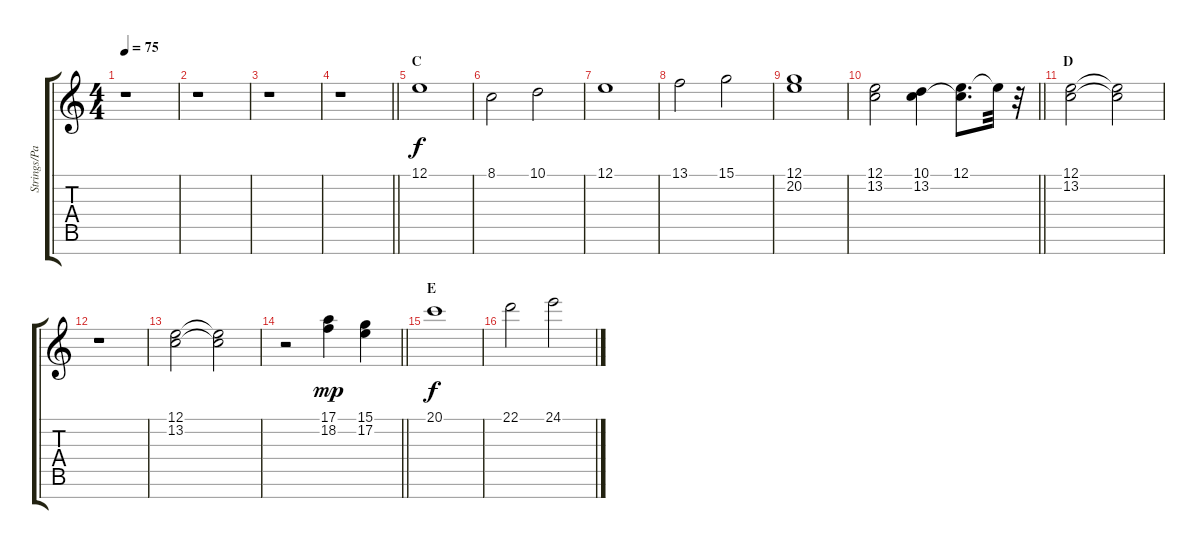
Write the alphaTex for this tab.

\track ("Strings/Pan Flute" "Strings/Pa") {instrument stringensemble2}
\staff {score tabs}
\tuning (E4 B3 G3 D3 A2 E2 B1) {hide}
\ts (4 4)
\tempo 75
\clef g2
\ks c
r.1{dy f} |
r.1 |
r.1 |
\barLineRight lightlight
r.1 |
\section ("" "C")
12.1.1 |
8.1.2 10.1.2 |
12.1.1 |
13.1.2 15.1.2 |
(12.1 20.2).1 |
\barLineRight lightlight
(12.1 13.2).2 (10.1 13.2).4 (12.1 13.2{t}).8{d} 12.1{t}.32 r.32{volume 6 instrument panflute} |
\section ("" "D")
(12.1 13.2).2{volume 13 instrument panflute} (12.1{t} 13.2{t}).2{volume 6} |
r.1 |
(12.1 13.2).2{volume 13 instrument panflute} (12.1{t} 13.2{t}).2{volume 6} |
\barLineRight lightlight
r.2{volume 13 balance 8 instrument stringensemble2} (17.1 18.2).4{dy mp} (15.1 17.2).4 |
\section ("" "E")
20.1.1{dy f} |
22.1.2 24.1.2
